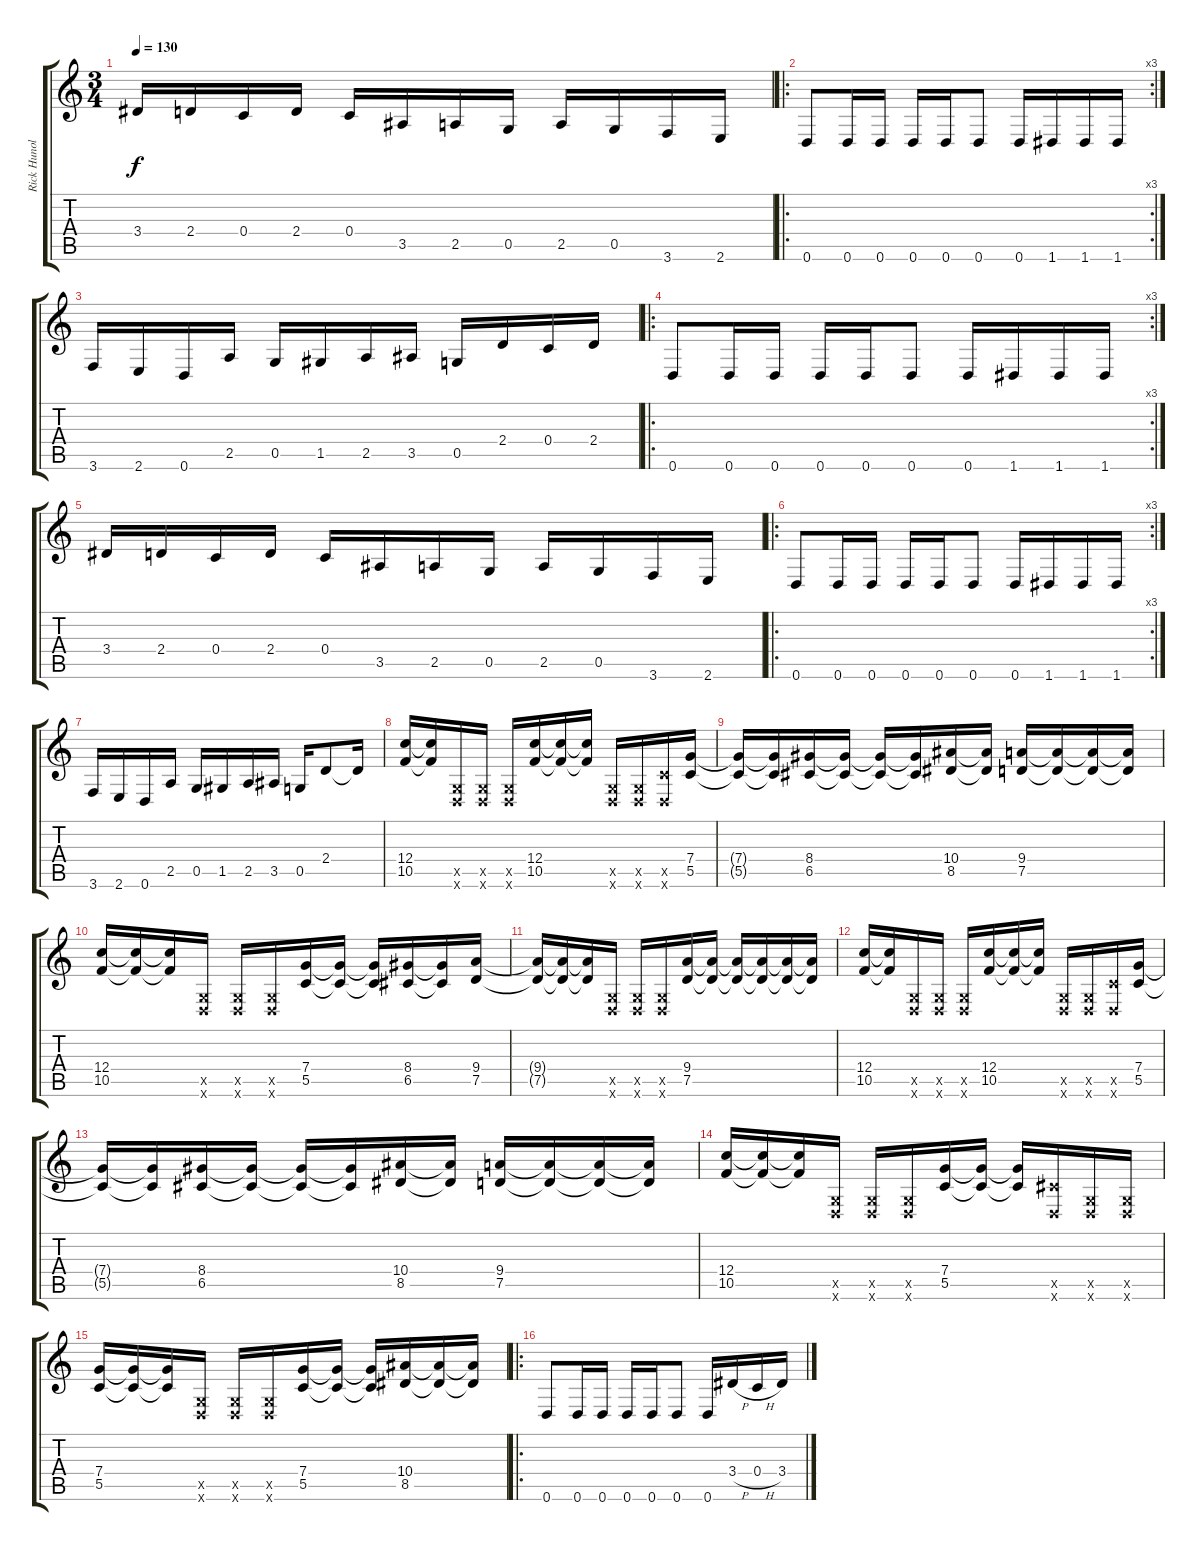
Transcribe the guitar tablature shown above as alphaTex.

\track ("Rick Hunolt" "Rick Hunol") {instrument overdrivenguitar}
\staff {score tabs}
\tuning (D4 A3 F3 C3 G2 D2) {hide}
\ts (3 4)
\tempo 130
\clef g2
\ks c
3.4.16{dy f} 2.4.16 0.4.16 2.4.16 0.4.16 3.5.16 2.5.16 0.5.16 2.5.16 0.5.16 3.6.16 2.6.16 |
\ro
\rc 3
0.6.8 0.6.16 0.6.16 0.6.16 0.6.16 0.6.8 0.6.16 1.6.16 1.6.16 1.6.16 |
3.6.16 2.6.16 0.6.16 2.5.16 0.5.16 1.5.16 2.5.16 3.5.16 0.5.16 2.4.16 0.4.16 2.4.16 |
\ro
\rc 3
0.6.8 0.6.16 0.6.16 0.6.16 0.6.16 0.6.8 0.6.16 1.6.16 1.6.16 1.6.16 |
3.4.16 2.4.16 0.4.16 2.4.16 0.4.16 3.5.16 2.5.16 0.5.16 2.5.16 0.5.16 3.6.16 2.6.16 |
\ro
\rc 3
0.6.8 0.6.16 0.6.16 0.6.16 0.6.16 0.6.8 0.6.16 1.6.16 1.6.16 1.6.16 |
3.6.16 2.6.16 0.6.16 2.5.16 0.5.16 1.5.16 2.5.16 3.5.16 0.5.16 2.4.8 2.4{t}.16 |
(12.4 10.5).16 (12.4{t} 10.5{t}).16 (0.5{x} 0.6{x}).16 (0.5{x} 0.6{x}).16 (0.5{x} 0.6{x}).16 (12.4 10.5).16 (12.4{t} 10.5{t}).16 (12.4{t} 10.5{t}).16 (0.5{x} 0.6{x}).16 (0.5{x} 0.6{x}).16 (5.5{x} 0.6{x}).16 (7.4 5.5).16 |
(7.4{t} 5.5{t}).16 (7.4{t} 5.5{t}).16 (8.4 6.5).16 (8.4{t} 6.5{t}).16 (8.4{t} 6.5{t}).16 (8.4{t} 6.5{t}).16 (10.4 8.5).16 (10.4{t} 8.5{t}).16 (9.4 7.5).16 (9.4{t} 7.5{t}).16 (9.4{t} 7.5{t}).16 (9.4{t} 7.5{t}).16 |
(12.4 10.5).16 (12.4{t} 10.5{t}).16 (12.4{t} 10.5{t}).16 (0.5{x} 0.6{x}).16 (0.5{x} 0.6{x}).16 (0.5{x} 0.6{x}).16 (7.4 5.5).16 (7.4{t} 5.5{t}).16 (7.4{t} 5.5{t}).16 (8.4 6.5).16 (8.4{t} 6.5{t}).16 (9.4 7.5).16 |
(9.4{t} 7.5{t}).16 (9.4{t} 7.5{t}).16 (9.4{t} 7.5{t}).16 (0.5{x} 0.6{x}).16 (0.5{x} 0.6{x}).16 (0.5{x} 0.6{x}).16 (9.4 7.5).16 (9.4{t} 7.5{t}).16 (9.4{t} 7.5{t}).16 (9.4{t} 7.5{t}).16 (9.4{t} 7.5{t}).16 (9.4{t} 7.5{t}).16 |
(12.4 10.5).16 (12.4{t} 10.5{t}).16 (0.5{x} 0.6{x}).16 (0.5{x} 0.6{x}).16 (0.5{x} 0.6{x}).16 (12.4 10.5).16 (12.4{t} 10.5{t}).16 (12.4{t} 10.5{t}).16 (0.5{x} 0.6{x}).16 (0.5{x} 0.6{x}).16 (5.5{x} 0.6{x}).16 (7.4 5.5).16 |
(7.4{t} 5.5{t}).16 (7.4{t} 5.5{t}).16 (8.4 6.5).16 (8.4{t} 6.5{t}).16 (8.4{t} 6.5{t}).16 (8.4{t} 6.5{t}).16 (10.4 8.5).16 (10.4{t} 8.5{t}).16 (9.4 7.5).16 (9.4{t} 7.5{t}).16 (9.4{t} 7.5{t}).16 (9.4{t} 7.5{t}).16 |
(12.4 10.5).16 (12.4{t} 10.5{t}).16 (12.4{t} 10.5{t}).16 (0.5{x} 0.6{x}).16 (0.5{x} 0.6{x}).16 (0.5{x} 0.6{x}).16 (7.4 5.5).16 (7.4{t} 5.5{t}).16 (7.4{t} 5.5{t}).16 (6.5{x} 0.6{x}).16 (0.5{x} 0.6{x}).16 (0.5{x} 0.6{x}).16 |
(7.4 5.5).16 (7.4{t} 5.5{t}).16 (7.4{t} 5.5{t}).16 (0.5{x} 0.6{x}).16 (0.5{x} 0.6{x}).16 (0.5{x} 0.6{x}).16 (7.4 5.5).16 (7.4{t} 5.5{t}).16 (7.4{t} 5.5{t}).16 (10.4 8.5).16 (10.4{t} 8.5{t}).16 (10.4{t} 8.5{t}).16 |
\ro
0.6.8 0.6.16 0.6.16 0.6.16 0.6.16 0.6.8 0.6.16 3.4{h}.16 0.4{h}.16 3.4.16
